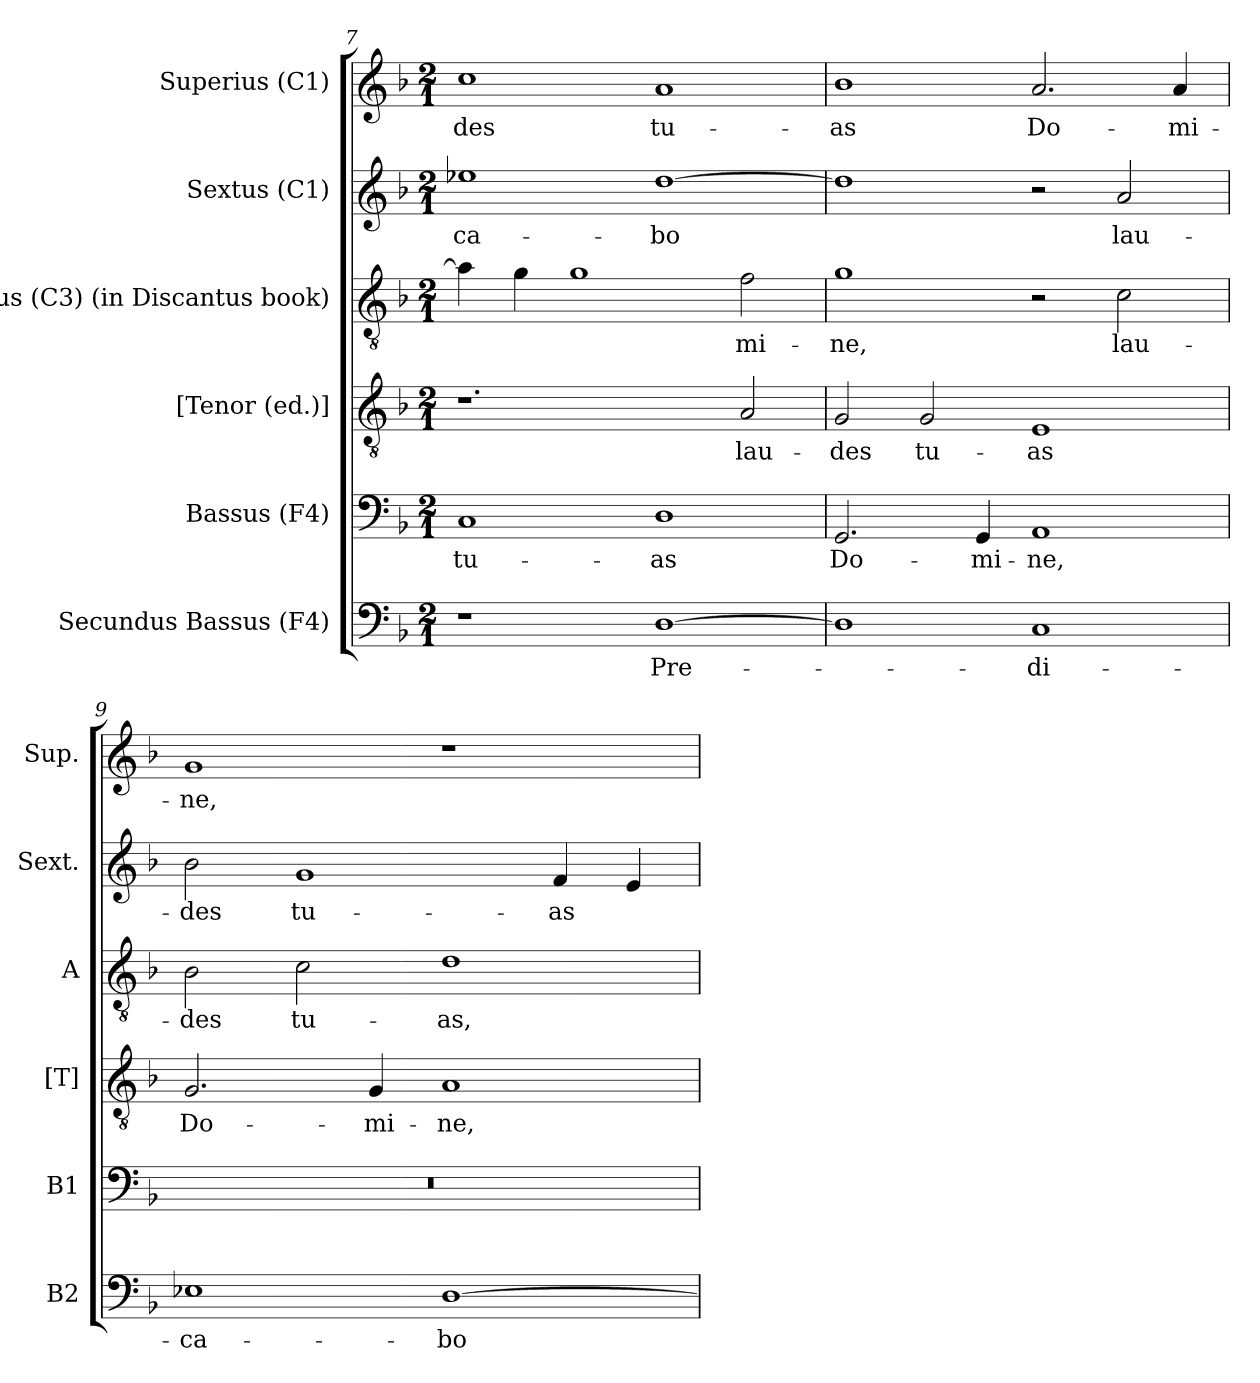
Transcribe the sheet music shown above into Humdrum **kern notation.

**kern	**text	**kern	**text	**kern	**text	**kern	**text	**kern	**text	**kern	**text
*part6	*part6	*part5	*part5	*part4	*part4	*part3	*part3	*part2	*part2	*part1	*part1
*staff6	*staff6	*staff5	*staff5	*staff4	*staff4	*staff3	*staff3	*staff2	*staff2	*staff1	*staff1
*I"Secundus Bassus (F4)	*	*I"Bassus (F4)	*	*I"[Tenor (ed.)]	*	*I"Altus (C3) (in Discantus book)	*	*I"Sextus (C1)	*	*I"Superius (C1)	*
*I'B2	*	*I'B1	*	*I'[T]	*	*I'A	*	*I'Sext.	*	*I'Sup.	*
*clefF4	*	*clefF4	*	*clefGv2	*	*clefGv2	*	*clefG2	*	*clefG2	*
*	*	*	*	*ITrd7c12	*	*	*	*	*	*	*
*k[b-]	*	*k[b-]	*	*k[b-]	*	*k[b-]	*	*k[b-]	*	*k[b-]	*
*F:	*	*F:	*	*F:	*	*F:	*	*F:	*	*F:	*
*M2/1	*	*M2/1	*	*M2/1	*	*M2/1	*	*M2/1	*	*M2/1	*
=7	=7	=7	=7	=7	=7	=7	=7	=7	=7	=7	=7
!	!	!	!LO:LY:b:color=#000000	!	!	!	!	!	!	!	!
!	!	!	!	!	!	!	!	!	!LO:LY:b:color=#000000	!	!
!	!	!	!	!	!	!	!	!	!	!	!LO:LY:b:color=#000000
1r	.	1Ci	tu-	1.r	.	4ai\]	.	1ee-Xi	-ca-	1cci	-des
.	.	.	.	.	.	4gi\	.	.	.	.	.
.	.	.	.	.	.	1gi	.	.	.	.	.
!	!LO:LY:b:color=#000000	!	!	!	!	!	!	!	!	!	!
!	!	!	!LO:LY:b:color=#000000	!	!	!	!	!	!	!	!
!	!	!	!	!	!	!	!	!	!LO:LY:b:color=#000000	!	!
!	!	!	!	!	!	!	!	!	!	!	!LO:LY:b:color=#000000
[1Di	Pre-	1Di	-as	.	.	.	.	[1ddi	-bo	1ai	tu-
!	!	!	!	!	!LO:LY:b:color=#000000	!	!	!	!	!	!
!	!	!	!	!	!	!	!LO:LY:b:color=#000000	!	!	!	!
.	.	.	.	2AAi/	lau-	2fi\	-mi-	.	.	.	.
=8	=8	=8	=8	=8	=8	=8	=8	=8	=8	=8	=8
!	!	!	!LO:LY:b:color=#000000	!	!	!	!	!	!	!	!
!	!	!	!	!	!LO:LY:b:color=#000000	!	!	!	!	!	!
!	!	!	!	!	!	!	!LO:LY:b:color=#000000	!	!	!	!
!	!	!	!	!	!	!	!	!	!	!	!LO:LY:b:color=#000000
1Di]	.	2.GGi/	Do-	2GGi/	-des	1gi	-ne,	1ddi]	.	1b-i	-as
!	!	!	!	!	!LO:LY:b:color=#000000	!	!	!	!	!	!
.	.	.	.	2GGi/	tu-	.	.	.	.	.	.
!	!	!	!LO:LY:b:color=#000000	!	!	!	!	!	!	!	!
.	.	4GGi/	-mi-	.	.	.	.	.	.	.	.
!	!LO:LY:b:color=#000000	!	!	!	!	!	!	!	!	!	!
!	!	!	!LO:LY:b:color=#000000	!	!	!	!	!	!	!	!
!	!	!	!	!	!LO:LY:b:color=#000000	!	!	!	!	!	!
!	!	!	!	!	!	!	!	!	!	!	!LO:LY:b:color=#000000
1Ci	-di-	1AAi	-ne,	1EEi	-as	2r	.	2r	.	2.ai/	Do-
!	!	!	!	!	!	!	!LO:LY:b:color=#000000	!	!	!	!
!	!	!	!	!	!	!	!	!	!LO:LY:b:color=#000000	!	!
.	.	.	.	.	.	2ci\	lau-	2ai/	lau-	.	.
!	!	!	!	!	!	!	!	!	!	!	!LO:LY:b:color=#000000
.	.	.	.	.	.	.	.	.	.	4ai/	-mi-
=9	=9	=9	=9	=9	=9	=9	=9	=9	=9	=9	=9
!	!LO:LY:b:color=#000000	!LO:N:vis=1	!	!	!	!	!	!	!	!	!
!	!	!	!	!	!LO:LY:b:color=#000000	!	!	!	!	!	!
!	!	!	!	!	!	!	!LO:LY:b:color=#000000	!	!	!	!
!	!	!	!	!	!	!	!	!	!LO:LY:b:color=#000000	!	!
!	!	!	!	!	!	!	!	!	!	!	!LO:LY:b:color=#000000
1E-Xi	-ca-	0r	.	2.GGi/	Do-	2B-i\	-des	2b-i\	-des	1gi	-ne,
!	!	!	!	!	!	!	!LO:LY:b:color=#000000	!	!	!	!
!	!	!	!	!	!	!	!	!	!LO:LY:b:color=#000000	!	!
.	.	.	.	.	.	2ci\	tu-	1gi	tu-	.	.
!	!	!	!	!	!LO:LY:b:color=#000000	!	!	!	!	!	!
.	.	.	.	4GGi/	-mi-	.	.	.	.	.	.
!	!LO:LY:b:color=#000000	!	!	!	!	!	!	!	!	!	!
!	!	!	!	!	!LO:LY:b:color=#000000	!	!	!	!	!	!
!	!	!	!	!	!	!	!LO:LY:b:color=#000000	!	!	!	!
[1Di	-bo	.	.	1AAi	-ne,	1di	-as,	.	.	1r	.
!	!	!	!	!	!	!	!	!	!LO:LY:b:color=#000000	!	!
.	.	.	.	.	.	.	.	4fi/	-as	.	.
.	.	.	.	.	.	.	.	4ei/	.	.	.
=	=	=	=	=	=	=	=	=	=	=	=
*-	*-	*-	*-	*-	*-	*-	*-	*-	*-	*-	*-
